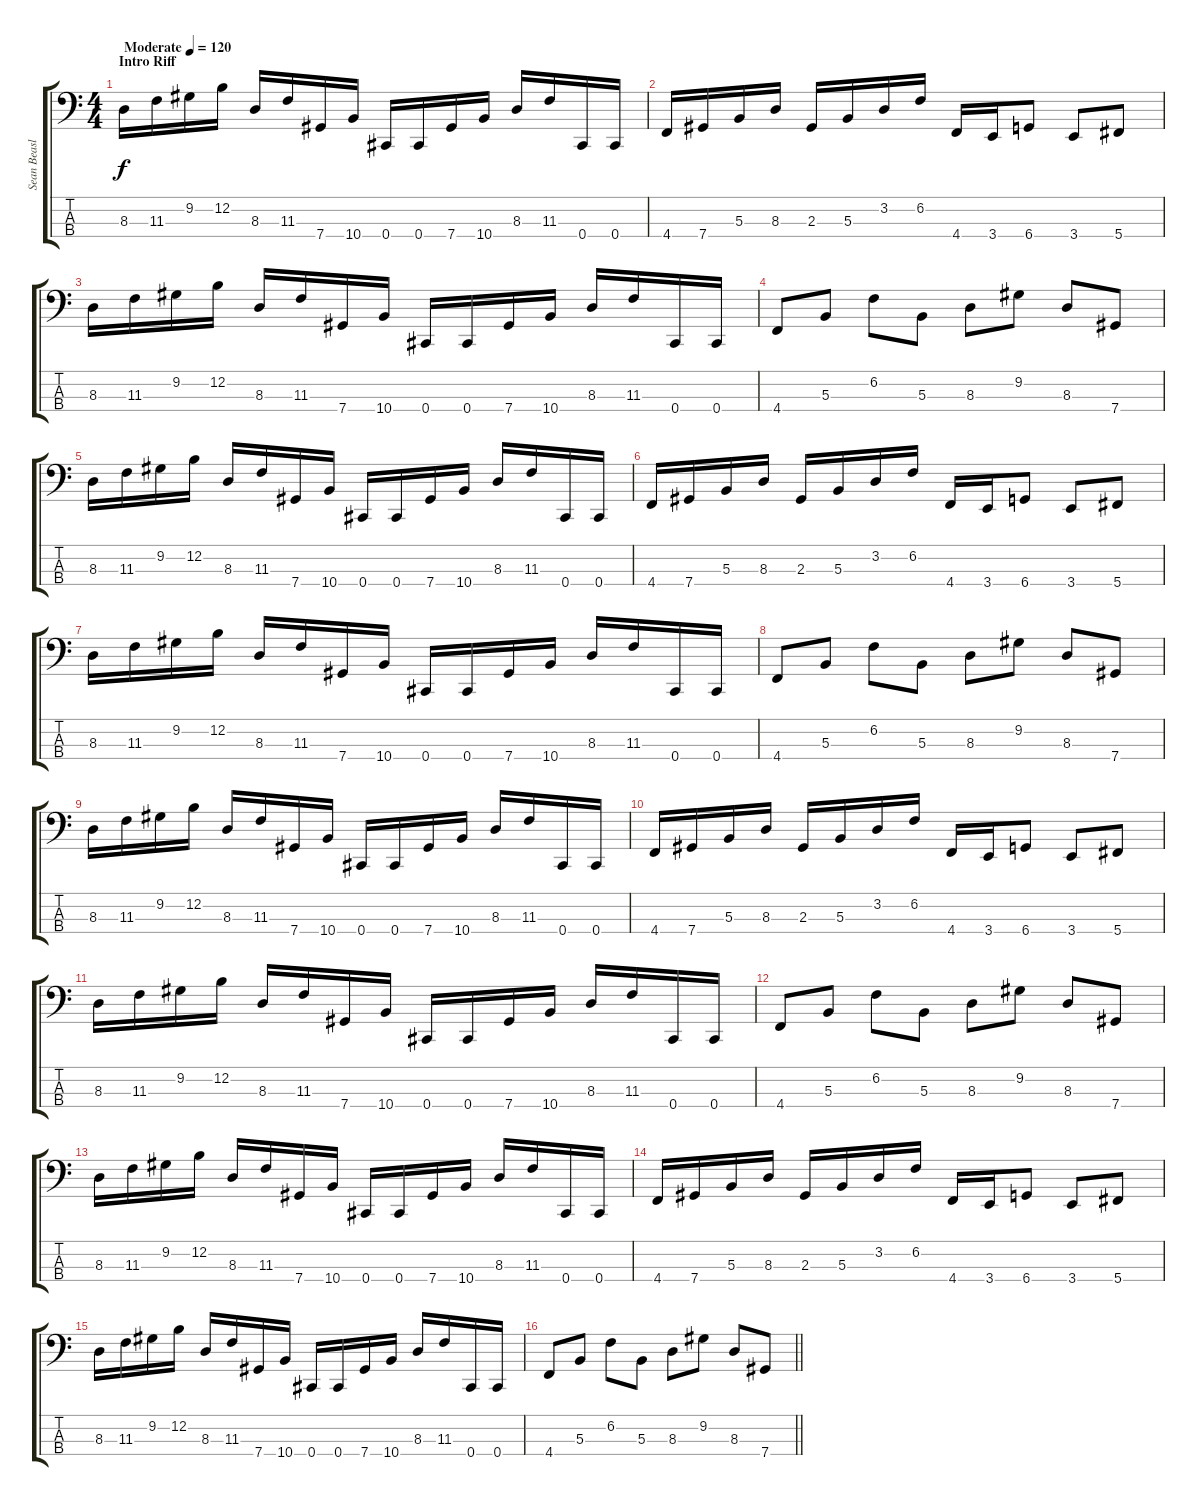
\track ("Sean Beasley" "Sean Beasl") {instrument electricbasspick}
\staff {score tabs}
\tuning (E2 B1 Gb1 Db1) {hide}
\ts (4 4)
\section ("" "Intro Riff")
\tempo (120 "Moderate")
\clef f4
\ks c
8.3.16{dy f instrument electricbasspick} 11.3.16 9.2.16 12.2.16 8.3.16 11.3.16 7.4.16 10.4.16 0.4.16 0.4.16 7.4.16 10.4.16 8.3.16 11.3.16 0.4.16 0.4.16 |
4.4.16 7.4.16 5.3.16 8.3.16 2.3.16 5.3.16 3.2.16 6.2.16 4.4.16 3.4.16 6.4.8 3.4.8 5.4.8 |
8.3.16 11.3.16 9.2.16 12.2.16 8.3.16 11.3.16 7.4.16 10.4.16 0.4.16 0.4.16 7.4.16 10.4.16 8.3.16 11.3.16 0.4.16 0.4.16 |
4.4.8 5.3.8 6.2.8 5.3.8 8.3.8 9.2.8 8.3.8 7.4.8 |
8.3.16 11.3.16 9.2.16 12.2.16 8.3.16 11.3.16 7.4.16 10.4.16 0.4.16 0.4.16 7.4.16 10.4.16 8.3.16 11.3.16 0.4.16 0.4.16 |
4.4.16 7.4.16 5.3.16 8.3.16 2.3.16 5.3.16 3.2.16 6.2.16 4.4.16 3.4.16 6.4.8 3.4.8 5.4.8 |
8.3.16 11.3.16 9.2.16 12.2.16 8.3.16 11.3.16 7.4.16 10.4.16 0.4.16 0.4.16 7.4.16 10.4.16 8.3.16 11.3.16 0.4.16 0.4.16 |
4.4.8 5.3.8 6.2.8 5.3.8 8.3.8 9.2.8 8.3.8 7.4.8 |
8.3.16 11.3.16 9.2.16 12.2.16 8.3.16 11.3.16 7.4.16 10.4.16 0.4.16 0.4.16 7.4.16 10.4.16 8.3.16 11.3.16 0.4.16 0.4.16 |
4.4.16 7.4.16 5.3.16 8.3.16 2.3.16 5.3.16 3.2.16 6.2.16 4.4.16 3.4.16 6.4.8 3.4.8 5.4.8 |
8.3.16 11.3.16 9.2.16 12.2.16 8.3.16 11.3.16 7.4.16 10.4.16 0.4.16 0.4.16 7.4.16 10.4.16 8.3.16 11.3.16 0.4.16 0.4.16 |
4.4.8 5.3.8 6.2.8 5.3.8 8.3.8 9.2.8 8.3.8 7.4.8 |
8.3.16 11.3.16 9.2.16 12.2.16 8.3.16 11.3.16 7.4.16 10.4.16 0.4.16 0.4.16 7.4.16 10.4.16 8.3.16 11.3.16 0.4.16 0.4.16 |
4.4.16 7.4.16 5.3.16 8.3.16 2.3.16 5.3.16 3.2.16 6.2.16 4.4.16 3.4.16 6.4.8 3.4.8 5.4.8 |
8.3.16 11.3.16 9.2.16 12.2.16 8.3.16 11.3.16 7.4.16 10.4.16 0.4.16 0.4.16 7.4.16 10.4.16 8.3.16 11.3.16 0.4.16 0.4.16 |
\barLineRight lightlight
4.4.8 5.3.8 6.2.8 5.3.8 8.3.8 9.2.8 8.3.8 7.4.8
